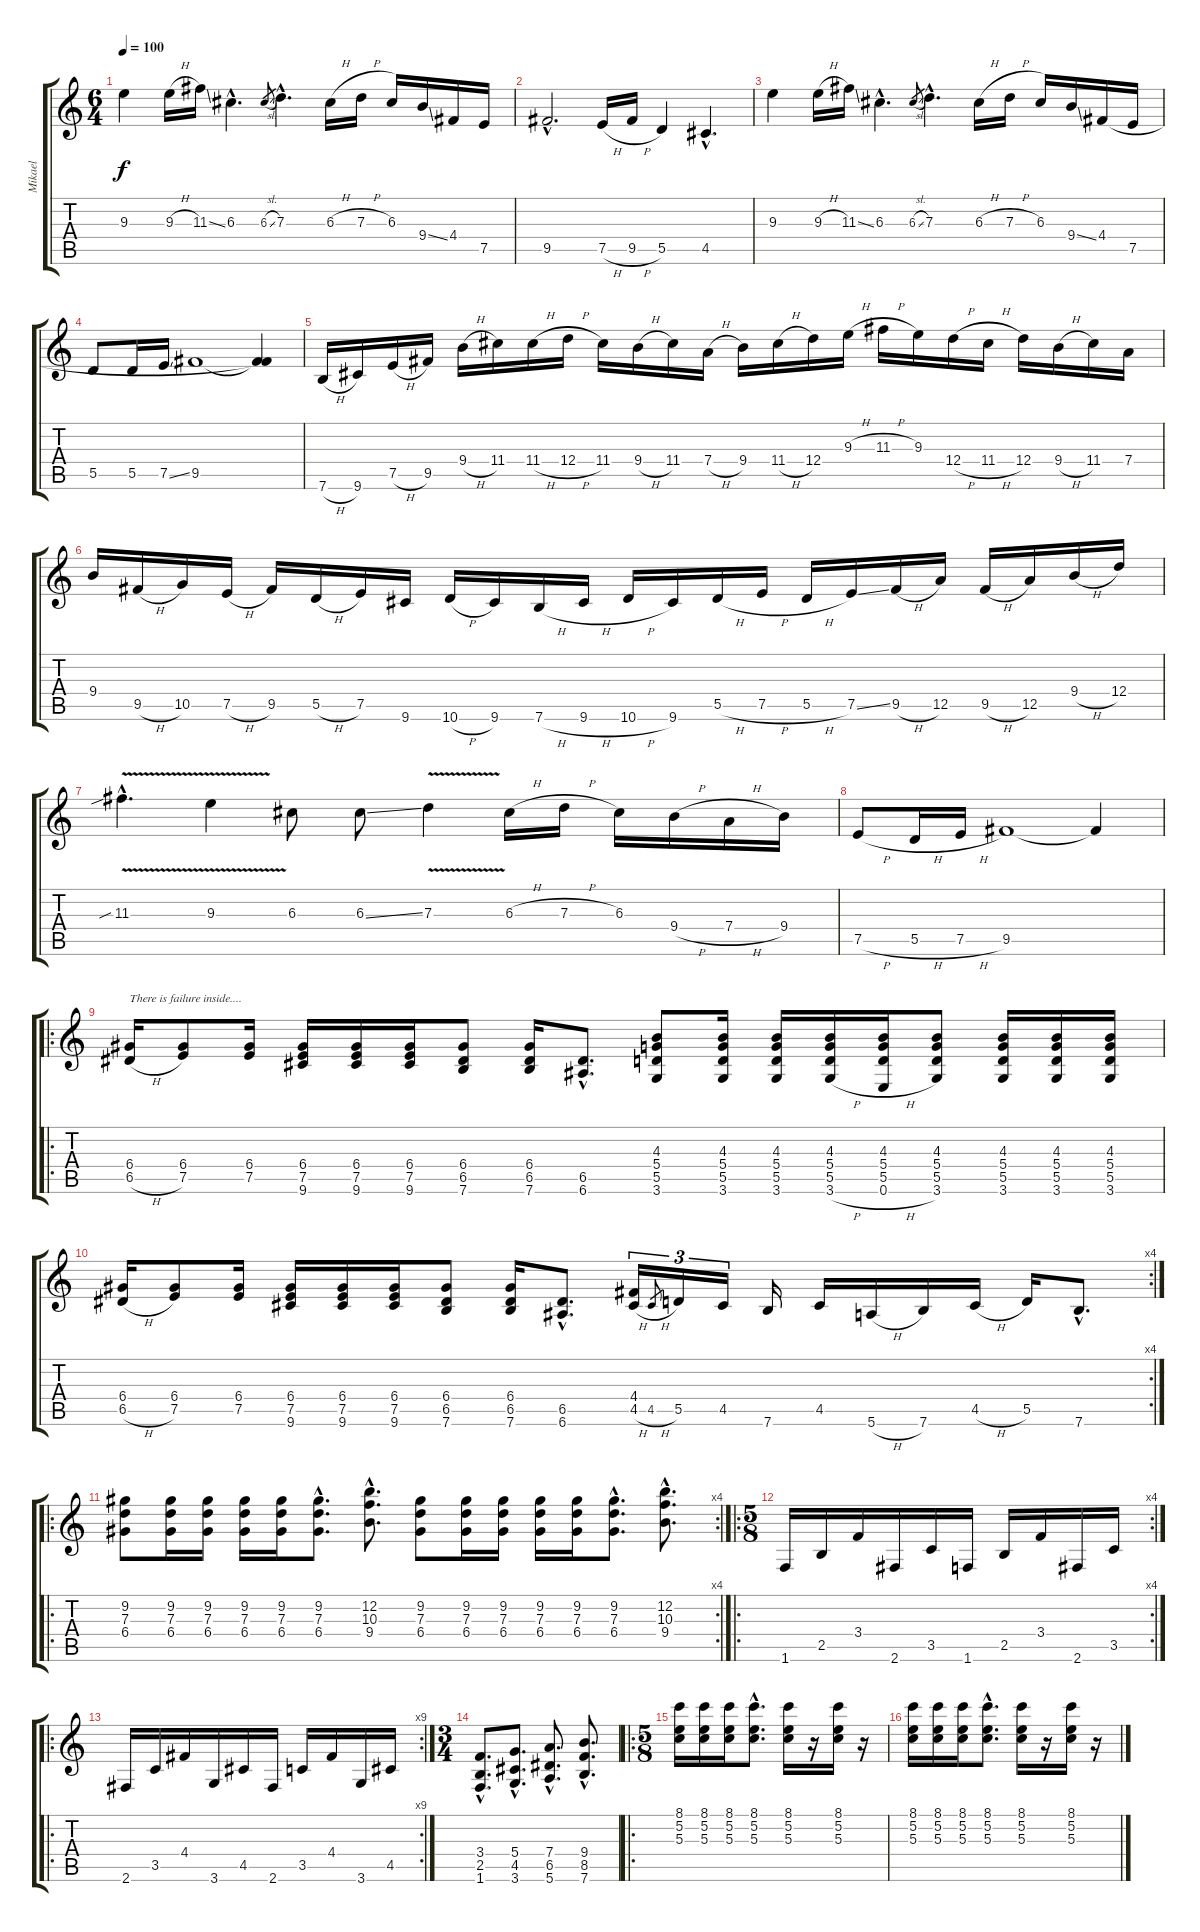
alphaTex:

\track ("Mikael" "Mikael") {instrument distortionguitar}
\staff {score tabs}
\tuning (E4 B3 G3 D3 A2 E2) {hide}
\ts (6 4)
\tempo 100
\clef g2
\ks c
9.3.4{dy f volume 16} 9.3{h}.16 11.3{ss}.16 6.3{hac}.4{d} 6.3{sl}.8{gr} 7.3{hac}.4{d} 6.3{h}.16 7.3{h}.16 6.3.16 9.4{ss}.16 4.4.16 7.5.16 |
9.5{hac}.2{d} 7.5{h}.16 9.5{h}.16 5.5.4 4.5{hac}.4{d} |
9.3.4 9.3{h}.16 11.3{ss}.16 6.3{hac}.4{d} 6.3{sl}.8{gr} 7.3{hac}.4{d} 6.3{h}.16 7.3{h}.16 6.3.16 9.4{ss}.16 4.4.16 7.5.16 |
5.5.8 5.5.16 7.5{ss}.16 9.5.1 (4.4{t} 9.5{t}).4 |
7.6{h}.16 9.6.16 7.5{h}.16 9.5.16 9.4{h}.16 11.4.16 11.4{h}.16 12.4{h}.16 11.4.16 9.4{h}.16 11.4.16 7.4{h}.16 9.4.16 11.4{h}.16 12.4.16 9.3{h}.16 11.3{h}.16 9.3.16 12.4{h}.16 11.4{h}.16 12.4.16 9.4{h}.16 11.4.16 7.4.16 |
9.4.16 9.5{h}.16 10.5.16 7.5{h}.16 9.5.16 5.5{h}.16 7.5.16 9.6.16 10.6{h}.16 9.6.16 7.6{h}.16 9.6{h}.16 10.6{h}.16 9.6.16 5.5{h}.16 7.5{h}.16 5.5{h}.16 7.5{ss}.16 9.5{h}.16 12.5.16 9.5{h}.16 12.5.16 9.4{h}.16 12.4.16 |
11.3{v sib hac}.4{d} 9.3{v}.4 6.3.8 6.3{ss}.8 7.3{v}.4 6.3{h}.16 7.3{h}.16 6.3.16 9.4{h}.16 7.4{h}.16 9.4.16 |
7.5{h}.8 5.5{h}.16 7.5{h}.16 9.5.1 9.5{t}.4 |
\ro
(6.4 6.5{h}).16{txt "There is failure inside...."} (6.4 7.5).8 (6.4 7.5).16 (6.4 7.5 9.6).16 (6.4 7.5 9.6).16 (6.4 7.5 9.6).16 (6.4 6.5 7.6).8 (6.4 6.5 7.6).16 (6.5{hac} 6.6{hac}).8{d} (4.3 5.4 5.5 3.6).8 (4.3 5.4 5.5 3.6).16 (4.3 5.4 5.5 3.6).16 (4.3 5.4 5.5 3.6{h}).16 (4.3 5.4 5.5 0.6{h}).16 (4.3 5.4 5.5 3.6).8 (4.3 5.4 5.5 3.6).16 (4.3 5.4 5.5 3.6).16 (4.3 5.4 5.5 3.6).16 |
\rc 4
(6.4 6.5{h}).16 (6.4 7.5).8 (6.4 7.5).16 (6.4 7.5 9.6).16 (6.4 7.5 9.6).16 (6.4 7.5 9.6).16 (6.4 6.5 7.6).8 (6.4 6.5 7.6).16 (6.5{hac} 6.6{hac}).8{d} (4.4 4.5{h}).16{tu (3 2)} 4.5{h}.8{gr} 5.5.16{tu (3 2)} 4.5.16{tu (3 2)} 7.6.16 4.5.16 5.6{h}.16 7.6.16 4.5{h}.16 5.5.16 7.6{hac}.8{d} |
\ro
\rc 4
(9.2 7.3 6.4).8{volume 10} (9.2 7.3 6.4).16 (9.2 7.3 6.4).16 (9.2 7.3 6.4).16 (9.2 7.3 6.4).16 (9.2{hac} 7.3{hac} 6.4{hac}).8{d} (12.2{hac} 10.3{hac} 9.4{hac}).8{d} (9.2 7.3 6.4).8 (9.2 7.3 6.4).16 (9.2 7.3 6.4).16 (9.2 7.3 6.4).16 (9.2 7.3 6.4).16 (9.2{hac} 7.3{hac} 6.4{hac}).8{d} (12.2{hac} 10.3{hac} 9.4{hac}).8{d} |
\ro
\rc 4
\ts (5 8)
1.6.16 2.5.16 3.4.16 2.6.16 3.5.16 1.6.16 2.5.16 3.4.16 2.6.16 3.5.16 |
\ro
\rc 9
2.6.16 3.5.16 4.4.16 3.6.16 4.5.16 2.6.16 3.5.16 4.4.16 3.6.16 4.5.16 |
\ts (3 4)
(3.4{hac} 2.5{hac} 1.6{hac}).8{d} (5.4{hac} 4.5{hac} 3.6{hac}).8{d} (7.4{hac} 6.5{hac} 5.6{hac}).8{d} (9.4{hac} 8.5{hac} 7.6{hac}).8{d} |
\ro
\ts (5 8)
(8.1 5.2 5.3).16 (8.1 5.2 5.3).16 (8.1 5.2 5.3).16 (8.1{hac} 5.2{hac} 5.3{hac}).8{d} (8.1 5.2 5.3).16 r.16 (8.1 5.2 5.3).16 r.16 |
(8.1 5.2 5.3).16 (8.1 5.2 5.3).16 (8.1 5.2 5.3).16 (8.1{hac} 5.2{hac} 5.3{hac}).8{d} (8.1 5.2 5.3).16 r.16 (8.1 5.2 5.3).16 r.16
